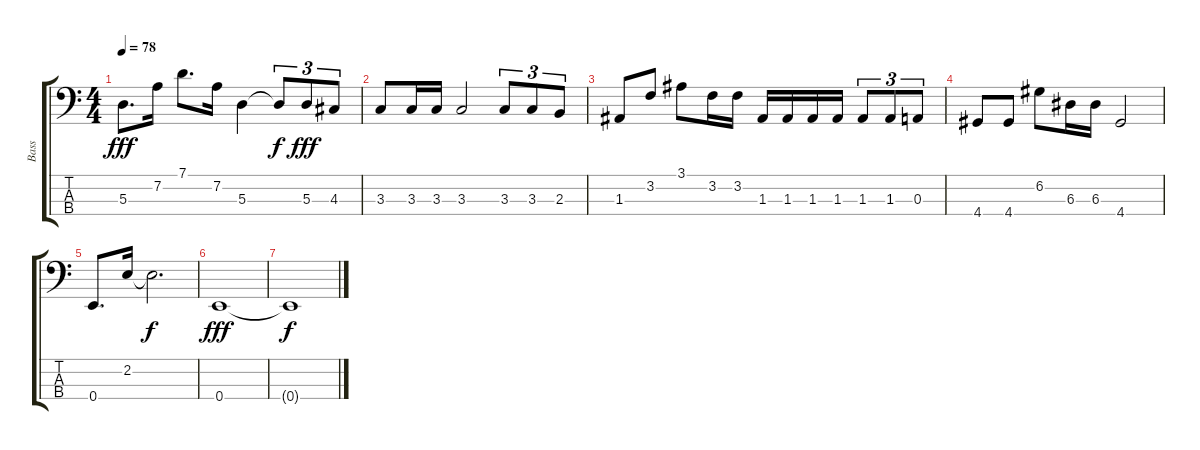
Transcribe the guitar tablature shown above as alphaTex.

\track ("Bass" "Bass") {instrument electricbassfinger}
\staff {score tabs}
\tuning (G2 D2 A1 E1) {hide}
\ts (4 4)
\tempo 78
\clef f4
\ks c
5.3.8{d dy fff} 7.2.16 7.1.8{d} 7.2.16 5.3.4 5.3{t}.8{tu (3 2) dy f} 5.3.8{tu (3 2) dy fff} 4.3.8{tu (3 2)} |
3.3.8 3.3.16 3.3.16 3.3.2 3.3.8{tu (3 2)} 3.3.8{tu (3 2)} 2.3.8{tu (3 2)} |
1.3.8 3.2.8 3.1.8 3.2.16 3.2.16 1.3.16 1.3.16 1.3.16 1.3.16 1.3.8{tu (3 2)} 1.3.8{tu (3 2)} 0.3.8{tu (3 2)} |
4.4.8 4.4.8 6.2.8 6.3.16 6.3.16 4.4.2 |
0.4.8{d} 2.2.16 2.2{t}.2{d dy f} |
0.4.1{dy fff} |
0.4{t}.1{dy f}
